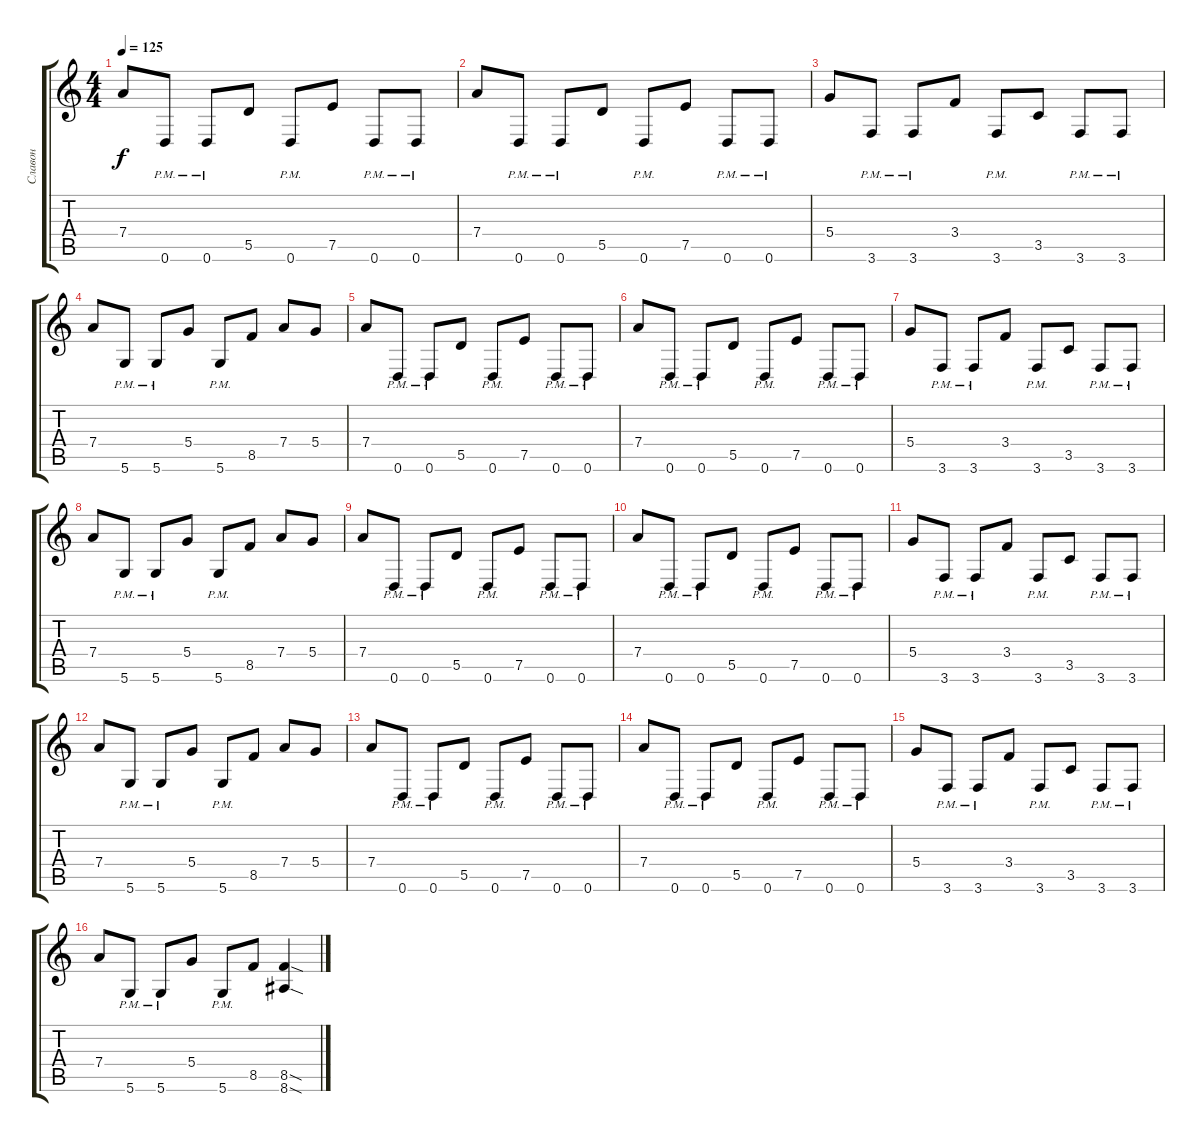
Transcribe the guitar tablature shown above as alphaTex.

\track ("Славон" "Славон") {instrument distortionguitar}
\staff {score tabs}
\tuning (E4 B3 G3 D3 A2 D2) {hide}
\ts (4 4)
\tempo 125
\clef g2
\ks c
7.4.8{dy f} 0.6{pm}.8 0.6{pm}.8 5.5.8 0.6{pm}.8 7.5.8 0.6{pm}.8 0.6{pm}.8 |
7.4.8 0.6{pm}.8 0.6{pm}.8 5.5.8 0.6{pm}.8 7.5.8 0.6{pm}.8 0.6{pm}.8 |
5.4.8 3.6{pm}.8 3.6{pm}.8 3.4.8 3.6{pm}.8 3.5.8 3.6{pm}.8 3.6{pm}.8 |
7.4.8 5.6{pm}.8 5.6{pm}.8 5.4.8 5.6{pm}.8 8.5.8 7.4.8 5.4.8 |
7.4.8 0.6{pm}.8 0.6{pm}.8 5.5.8 0.6{pm}.8 7.5.8 0.6{pm}.8 0.6{pm}.8 |
7.4.8 0.6{pm}.8 0.6{pm}.8 5.5.8 0.6{pm}.8 7.5.8 0.6{pm}.8 0.6{pm}.8 |
5.4.8 3.6{pm}.8 3.6{pm}.8 3.4.8 3.6{pm}.8 3.5.8 3.6{pm}.8 3.6{pm}.8 |
7.4.8 5.6{pm}.8 5.6{pm}.8 5.4.8 5.6{pm}.8 8.5.8 7.4.8 5.4.8 |
7.4.8 0.6{pm}.8 0.6{pm}.8 5.5.8 0.6{pm}.8 7.5.8 0.6{pm}.8 0.6{pm}.8 |
7.4.8 0.6{pm}.8 0.6{pm}.8 5.5.8 0.6{pm}.8 7.5.8 0.6{pm}.8 0.6{pm}.8 |
5.4.8 3.6{pm}.8 3.6{pm}.8 3.4.8 3.6{pm}.8 3.5.8 3.6{pm}.8 3.6{pm}.8 |
7.4.8 5.6{pm}.8 5.6{pm}.8 5.4.8 5.6{pm}.8 8.5.8 7.4.8 5.4.8 |
7.4.8 0.6{pm}.8 0.6{pm}.8 5.5.8 0.6{pm}.8 7.5.8 0.6{pm}.8 0.6{pm}.8 |
7.4.8 0.6{pm}.8 0.6{pm}.8 5.5.8 0.6{pm}.8 7.5.8 0.6{pm}.8 0.6{pm}.8 |
5.4.8 3.6{pm}.8 3.6{pm}.8 3.4.8 3.6{pm}.8 3.5.8 3.6{pm}.8 3.6{pm}.8 |
7.4.8 5.6{pm}.8 5.6{pm}.8 5.4.8 5.6{pm}.8 8.5.8 (8.5{sod} 8.6{sod}).4
